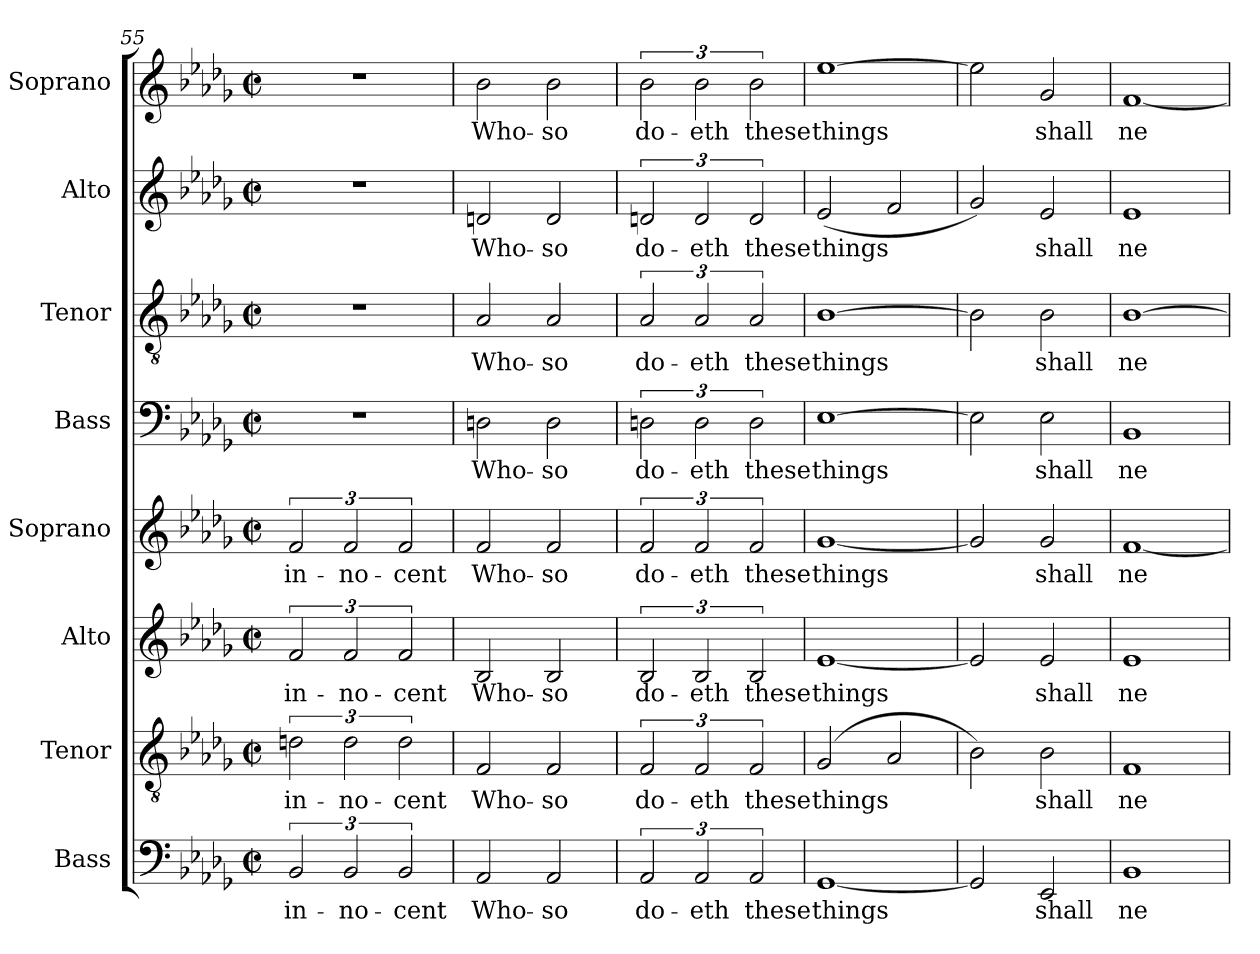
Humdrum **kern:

**kern	**text	**kern	**text	**kern	**text	**kern	**text	**kern	**text	**kern	**text	**kern	**text	**kern	**text
*part8	*part8	*part7	*part7	*part6	*part6	*part5	*part5	*part4	*part4	*part3	*part3	*part2	*part2	*part1	*part1
*staff8	*staff8	*staff7	*staff7	*staff6	*staff6	*staff5	*staff5	*staff4	*staff4	*staff3	*staff3	*staff2	*staff2	*staff1	*staff1
*I"Bass	*	*I"Tenor	*	*I"Alto	*	*I"Soprano	*	*I"Bass	*	*I"Tenor	*	*I"Alto	*	*I"Soprano	*
*clefF4	*	*clefGv2	*	*clefG2	*	*clefG2	*	*clefF4	*	*clefGv2	*	*clefG2	*	*clefG2	*
*k[b-e-a-d-g-]	*	*k[b-e-a-d-g-]	*	*k[b-e-a-d-g-]	*	*k[b-e-a-d-g-]	*	*k[b-e-a-d-g-]	*	*k[b-e-a-d-g-]	*	*k[b-e-a-d-g-]	*	*k[b-e-a-d-g-]	*
*D-:	*	*D-:	*	*D-:	*	*D-:	*	*D-:	*	*D-:	*	*D-:	*	*D-:	*
*M2/2	*	*M2/2	*	*M2/2	*	*M2/2	*	*M2/2	*	*M2/2	*	*M2/2	*	*M2/2	*
*met(c|)	*	*met(c|)	*	*met(c|)	*	*met(c|)	*	*met(c|)	*	*met(c|)	*	*met(c|)	*	*met(c|)	*
=55	=55	=55	=55	=55	=55	=55	=55	=55	=55	=55	=55	=55	=55	=55	=55
!	!LO:LY:b:cj	!	!LO:LY:b:cj	!	!LO:LY:b:cj	!	!LO:LY:b:cj	!	!	!	!	!	!	!	!
3BB-/	in-	3dn\	in-	3f/	in-	3f/	in-	1r	.	1r	.	1r	.	1r	.
!	!LO:LY:b	!	!LO:LY:b	!	!LO:LY:b	!	!LO:LY:b	!	!	!	!	!	!	!	!
3BB-/	-no-	3d\	-no-	3f/	-no-	3f/	-no-	.	.	.	.	.	.	.	.
!	!LO:LY:b:cj	!	!LO:LY:b:cj	!	!LO:LY:b:cj	!	!LO:LY:b:cj	!	!	!	!	!	!	!	!
3BB-/	-cent	3d\	-cent	3f/	-cent	3f/	-cent	.	.	.	.	.	.	.	.
=56	=56	=56	=56	=56	=56	=56	=56	=56	=56	=56	=56	=56	=56	=56	=56
!	!LO:LY:b:cj	!	!LO:LY:b:cj	!	!LO:LY:b:cj	!	!LO:LY:b:cj	!	!LO:LY:b:cj	!	!LO:LY:b:cj	!	!LO:LY:b:cj	!	!LO:LY:b:cj
2AA-/	Who-	2F/	Who-	2B-/	Who-	2f/	Who-	2Dn\	Who-	2A-/	Who-	2dn/	Who-	2b-\	Who-
!	!LO:LY:b:cj	!	!LO:LY:b:cj	!	!LO:LY:b:cj	!	!LO:LY:b:cj	!	!LO:LY:b:cj	!	!LO:LY:b:cj	!	!LO:LY:b:cj	!	!LO:LY:b:cj
2AA-/	-so	2F/	-so	2B-/	-so	2f/	-so	2D\	-so	2A-/	-so	2d/	-so	2b-\	-so
=57	=57	=57	=57	=57	=57	=57	=57	=57	=57	=57	=57	=57	=57	=57	=57
!	!LO:LY:b:cj	!	!LO:LY:b:cj	!	!LO:LY:b:cj	!	!LO:LY:b:cj	!	!LO:LY:b:cj	!	!LO:LY:b:cj	!	!LO:LY:b:cj	!	!LO:LY:b:cj
3AA-/	do-	3F/	do-	3B-/	do-	3f/	do-	3Dn\	do-	3A-/	do-	3dn/	do-	3b-\	do-
!	!LO:LY:b:cj	!	!LO:LY:b:cj	!	!LO:LY:b:cj	!	!LO:LY:b:cj	!	!LO:LY:b:cj	!	!LO:LY:b:cj	!	!LO:LY:b:cj	!	!LO:LY:b:cj
3AA-/	-eth	3F/	-eth	3B-/	-eth	3f/	-eth	3D\	-eth	3A-/	-eth	3d/	-eth	3b-\	-eth
!	!LO:LY:b:cj	!	!LO:LY:b:cj	!	!LO:LY:b:cj	!	!LO:LY:b:cj	!	!LO:LY:b:cj	!	!LO:LY:b:cj	!	!LO:LY:b:cj	!	!LO:LY:b:cj
3AA-/	these	3F/	these	3B-/	these	3f/	these	3D\	these	3A-/	these	3d/	these	3b-\	these
=58	=58	=58	=58	=58	=58	=58	=58	=58	=58	=58	=58	=58	=58	=58	=58
!	!LO:LY:b	!	!LO:LY:b	!	!LO:LY:b	!	!LO:LY:b	!	!LO:LY:b	!	!LO:LY:b	!	!LO:LY:b	!	!LO:LY:b
[<1GG-	things	(>2G-/	things	[<1e-	things	[<1g-	things	[>1E-	things	[>1B-	things	(<2e-/	things	[>1ee-	things
.	.	2A-/	.	.	.	.	.	.	.	.	.	2f/	.	.	.
=59	=59	=59	=59	=59	=59	=59	=59	=59	=59	=59	=59	=59	=59	=59	=59
2GG-/]	.	2B-\)	.	2e-/]	.	2g-/]	.	2E-\]	.	2B-\]	.	2g-/)	.	2ee-\]	.
!	!LO:LY:b:cj	!	!LO:LY:b:cj	!	!LO:LY:b:cj	!	!LO:LY:b:cj	!	!LO:LY:b:cj	!	!LO:LY:b:cj	!	!LO:LY:b:cj	!	!LO:LY:b:cj
2EE-/	shall	2B-\	shall	2e-/	shall	2g-/	shall	2E-\	shall	2B-\	shall	2e-/	shall	2g-/	shall
=60	=60	=60	=60	=60	=60	=60	=60	=60	=60	=60	=60	=60	=60	=60	=60
!	!LO:LY:b:cj	!	!LO:LY:b:cj	!	!LO:LY:b:cj	!	!LO:LY:b:cj	!	!LO:LY:b:cj	!	!LO:LY:b:cj	!	!LO:LY:b:cj	!	!LO:LY:b:cj
1BB-	ne-	1F	ne-	1e-	ne-	[<1f	ne-	1BB-	ne-	[>1B-	ne-	1e-	ne-	[<1f	ne-
=	=	=	=	=	=	=	=	=	=	=	=	=	=	=	=
*-	*-	*-	*-	*-	*-	*-	*-	*-	*-	*-	*-	*-	*-	*-	*-
